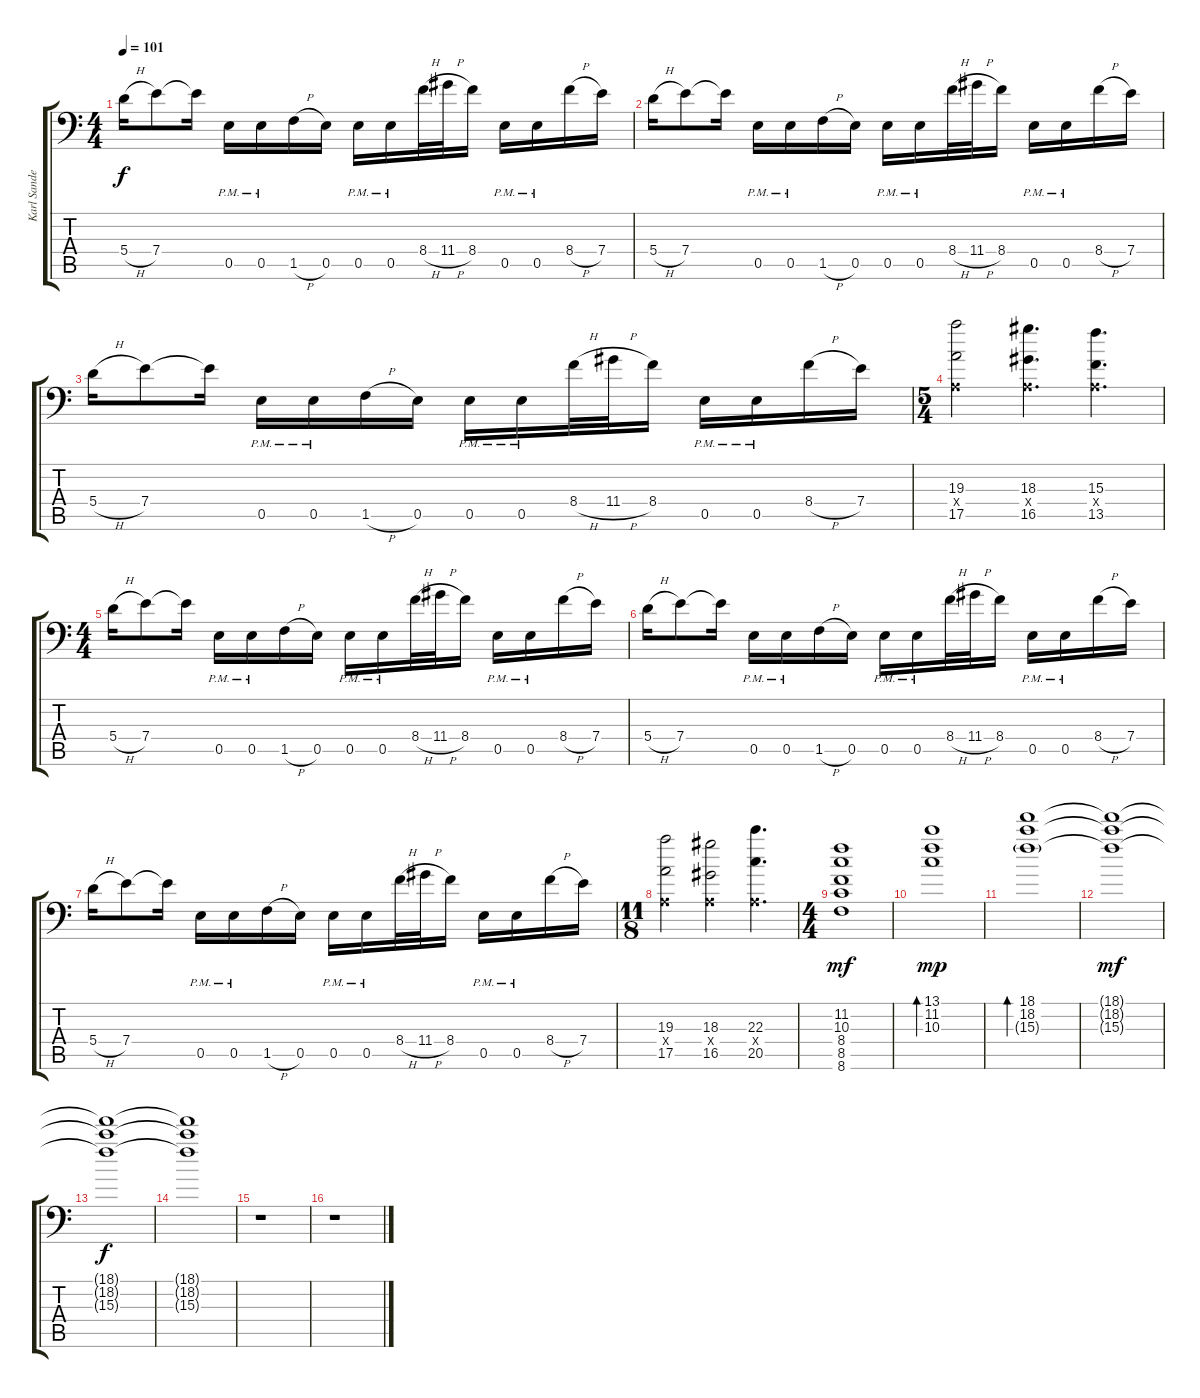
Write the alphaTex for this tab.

\track ("Karl Sanders " "Karl Sande") {instrument overdrivenguitar}
\staff {score tabs}
\tuning (B3 Gb3 D3 A2 E2 A1) {hide}
\ts (4 4)
\tempo 101
\clef f4
\ks c
5.4{h}.16{dy f} 7.4.8 7.4{t}.16 0.5{pm}.16 0.5{pm}.16 1.5{h}.16 0.5.16 0.5{pm}.16 0.5{pm}.16 8.4{h}.32 11.4{h}.32 8.4.16 0.5{pm}.16 0.5{pm}.16 8.4{h}.16 7.4.16 |
5.4{h}.16 7.4.8 7.4{t}.16 0.5{pm}.16 0.5{pm}.16 1.5{h}.16 0.5.16 0.5{pm}.16 0.5{pm}.16 8.4{h}.32 11.4{h}.32 8.4.16 0.5{pm}.16 0.5{pm}.16 8.4{h}.16 7.4.16 |
5.4{h}.16 7.4.8 7.4{t}.16 0.5{pm}.16 0.5{pm}.16 1.5{h}.16 0.5.16 0.5{pm}.16 0.5{pm}.16 8.4{h}.32 11.4{h}.32 8.4.16 0.5{pm}.16 0.5{pm}.16 8.4{h}.16 7.4.16 |
\ts (5 4)
(19.3 0.4{x} 17.5).2 (18.3 0.4{x} 16.5).4{d} (15.3 0.4{x} 13.5).4{d} |
\ts (4 4)
5.4{h}.16 7.4.8 7.4{t}.16 0.5{pm}.16 0.5{pm}.16 1.5{h}.16 0.5.16 0.5{pm}.16 0.5{pm}.16 8.4{h}.32 11.4{h}.32 8.4.16 0.5{pm}.16 0.5{pm}.16 8.4{h}.16 7.4.16 |
5.4{h}.16 7.4.8 7.4{t}.16 0.5{pm}.16 0.5{pm}.16 1.5{h}.16 0.5.16 0.5{pm}.16 0.5{pm}.16 8.4{h}.32 11.4{h}.32 8.4.16 0.5{pm}.16 0.5{pm}.16 8.4{h}.16 7.4.16 |
5.4{h}.16 7.4.8 7.4{t}.16 0.5{pm}.16 0.5{pm}.16 1.5{h}.16 0.5.16 0.5{pm}.16 0.5{pm}.16 8.4{h}.32 11.4{h}.32 8.4.16 0.5{pm}.16 0.5{pm}.16 8.4{h}.16 7.4.16 |
\ts (11 8)
(19.3 0.4{x} 17.5).2 (18.3 0.4{x} 16.5).2 (22.3 0.4{x} 20.5).4{d} |
\ts (4 4)
(11.2 10.3 8.4 8.5 8.6).1{dy mf} |
(13.1 11.2 10.3).1{bd 480 dy mp} |
(18.1 18.2 15.3{g}).1{bd 480} |
(18.1{t} 18.2{t} 15.3{t}).1{dy mf volume 0} |
(18.1{t} 18.2{t} 15.3{t}).1{dy f} |
(18.1{t} 18.2{t} 15.3{t}).1 |
r.1 |
r.1
